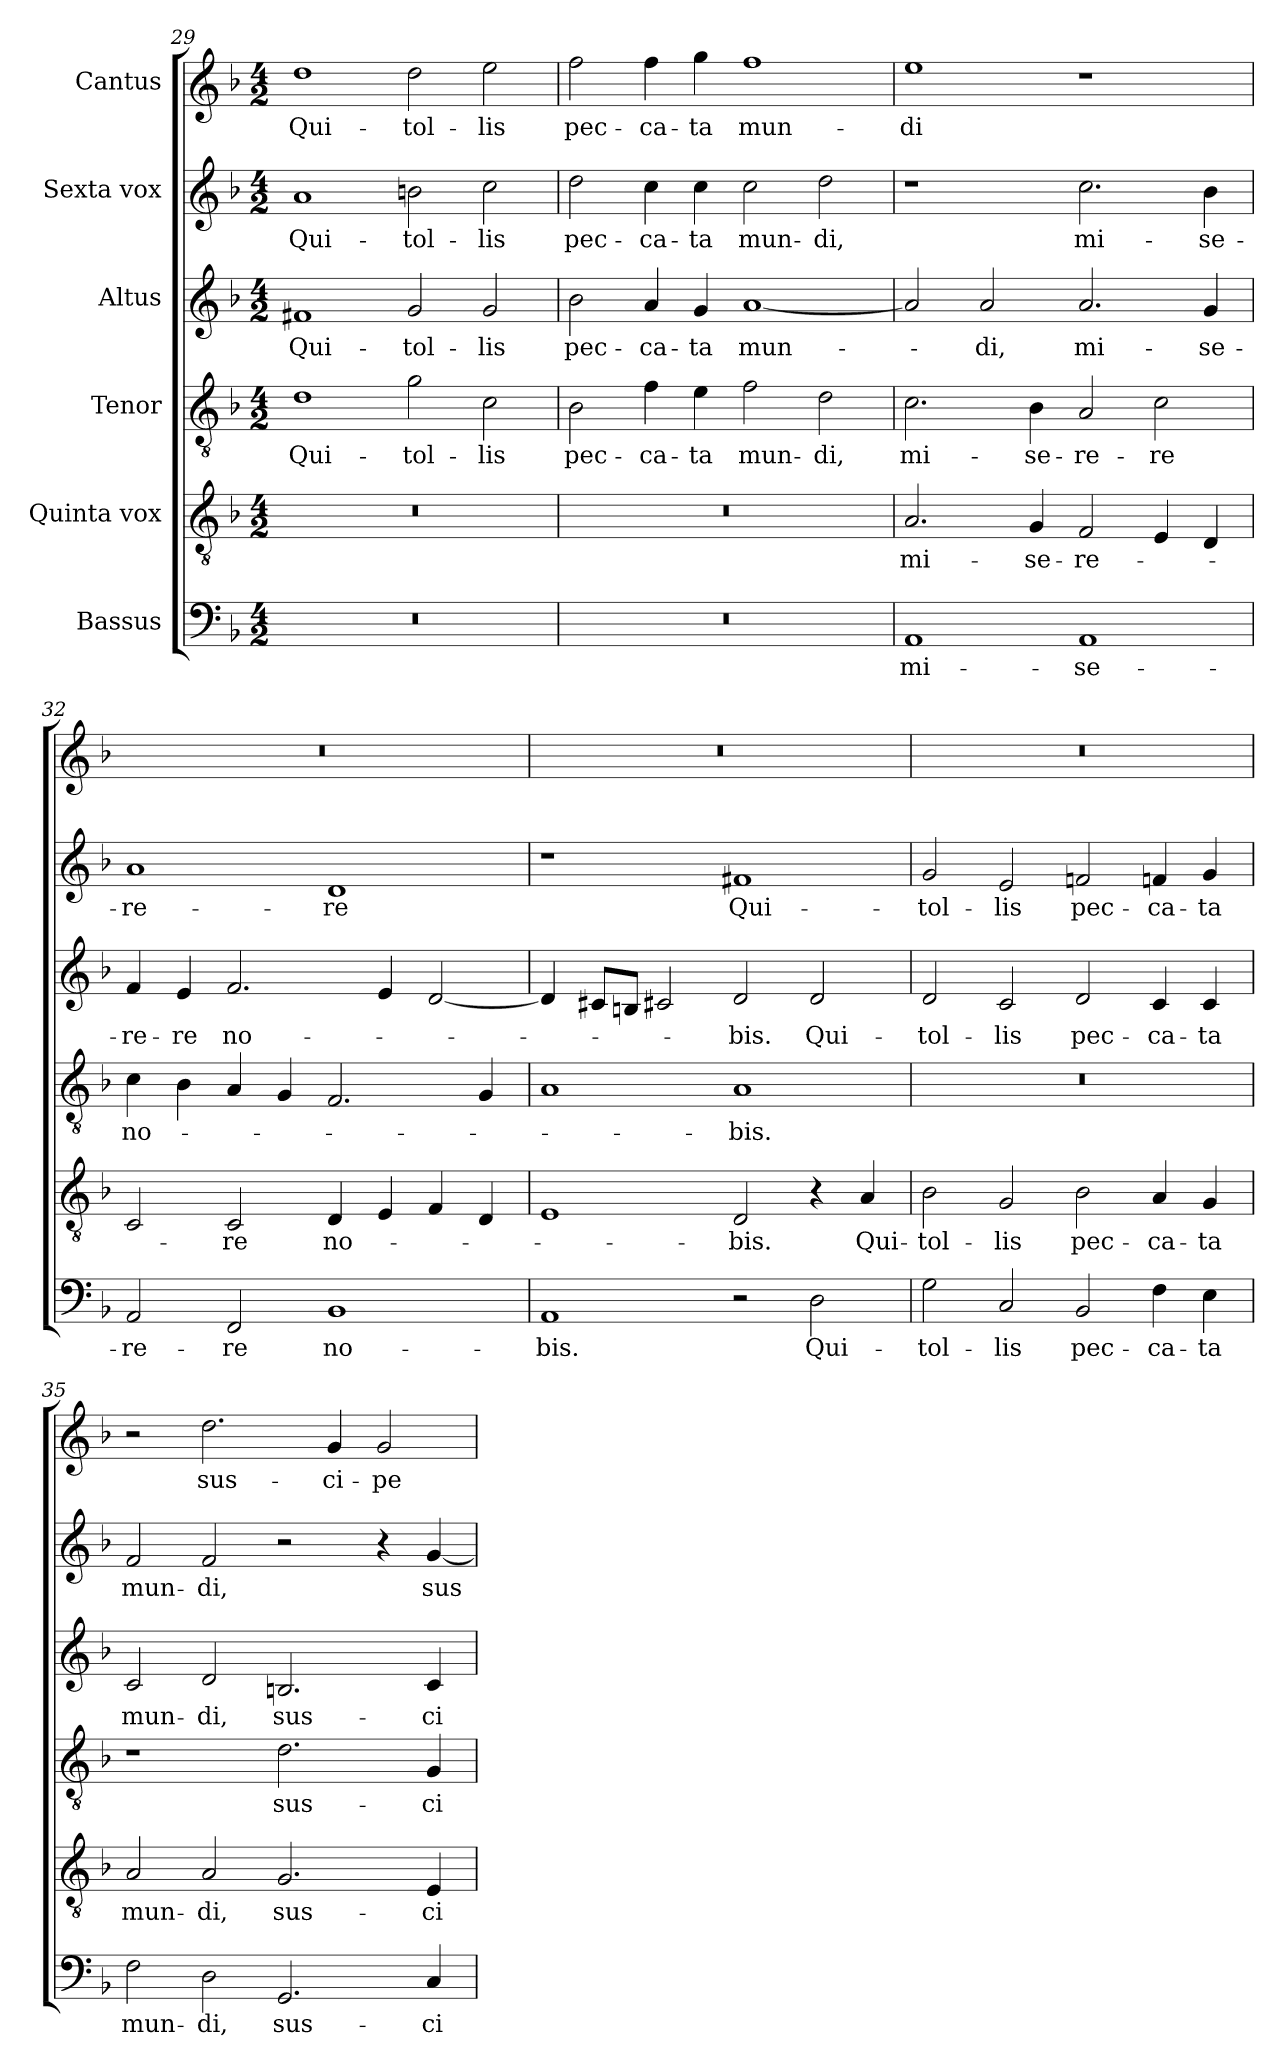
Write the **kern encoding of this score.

**kern	**text	**kern	**text	**kern	**text	**kern	**text	**kern	**text	**kern	**text
*part6	*part6	*part5	*part5	*part4	*part4	*part3	*part3	*part2	*part2	*part1	*part1
*staff6	*staff6	*staff5	*staff5	*staff4	*staff4	*staff3	*staff3	*staff2	*staff2	*staff1	*staff1
*I"Bassus	*	*I"Quinta vox	*	*I"Tenor	*	*I"Altus	*	*I"Sexta vox	*	*I"Cantus	*
*clefF4	*	*clefGv2	*	*clefGv2	*	*clefG2	*	*clefG2	*	*clefG2	*
*k[b-]	*	*k[b-]	*	*k[b-]	*	*k[b-]	*	*k[b-]	*	*k[b-]	*
*M4/2	*	*M4/2	*	*M4/2	*	*M4/2	*	*M4/2	*	*M4/2	*
=29	=29	=29	=29	=29	=29	=29	=29	=29	=29	=29	=29
0r	.	0r	.	1d\	Qui-	1f#X/	Qui-	1a/	Qui-	1dd\	Qui-
.	.	.	.	2g\	tol-	2g/	tol-	2bn\	tol-	2dd\	tol-
.	.	.	.	2c\	-lis	2g/	-lis	2cc\	-lis	2ee\	-lis
=30	=30	=30	=30	=30	=30	=30	=30	=30	=30	=30	=30
0r	.	0r	.	2B-\	pec-	2b-\	pec-	2dd\	pec-	2ff\	pec-
.	.	.	.	4f\	-ca-	4a/	-ca-	4cc\	-ca-	4ff\	-ca-
.	.	.	.	4e\	-ta	4g/	-ta	4cc\	-ta	4gg\	-ta
.	.	.	.	2f\	mun-	[1a/	mun-	2cc\	mun-	1ff\	mun-
.	.	.	.	2d\	-di,	.	.	2dd\	-di,	.	.
=31	=31	=31	=31	=31	=31	=31	=31	=31	=31	=31	=31
1AA/	mi-	2.A/	mi-	2.c\	mi-	2a/]	.	1r	.	1ee\	-di
.	.	.	.	.	.	2a/	-di,	.	.	.	.
.	.	4G/	-se-	4B-\	-se-	.	.	.	.	.	.
1AA/	-se-	2F/	-re-	2A/	-re-	2.a/	mi-	2.cc\	mi-	1r	.
.	.	4E/	.	2c\	-re	.	.	.	.	.	.
.	.	4D/	.	.	.	4g/	-se-	4b-\	-se-	.	.
=32	=32	=32	=32	=32	=32	=32	=32	=32	=32	=32	=32
2AA/	-re-	2C/	.	4c\	no-	4f/	-re-	1a/	-re-	0r	.
.	.	.	.	4B-\	.	4e/	-re	.	.	.	.
2FF/	-re	2C/	-re	4A/	.	2.f/	no-	.	.	.	.
.	.	.	.	4G/	.	.	.	.	.	.	.
1BB-/	no-	4D/	no-	2.F/	.	.	.	1d/	-re	.	.
.	.	4E/	.	.	.	4e/	.	.	.	.	.
.	.	4F/	.	.	.	[2d/	.	.	.	.	.
.	.	4D/	.	4G/	.	.	.	.	.	.	.
=33	=33	=33	=33	=33	=33	=33	=33	=33	=33	=33	=33
1AA/	-bis.	1E/	.	1A/	.	4d/]	.	1r	.	0r	.
.	.	.	.	.	.	8c#X/L	.	.	.	.	.
.	.	.	.	.	.	8Bn/J	.	.	.	.	.
.	.	.	.	.	.	2c#X/	.	.	.	.	.
2r	.	2D/	-bis.	1A/	-bis.	2d/	-bis.	1f#X/	Qui-	.	.
2D\	Qui-	4r	.	.	.	2d/	Qui-	.	.	.	.
.	.	4A/	Qui-	.	.	.	.	.	.	.	.
=34	=34	=34	=34	=34	=34	=34	=34	=34	=34	=34	=34
2G\	tol-	2B-\	tol-	0r	.	2d/	tol-	2g/	tol-	0r	.
2C/	-lis	2G/	-lis	.	.	2c/	-lis	2e/	-lis	.	.
2BB-/	pec-	2B-\	pec-	.	.	2d/	pec-	2fn/	pec-	.	.
4F\	-ca-	4A/	-ca-	.	.	4c/	-ca-	4fn/	-ca-	.	.
4E\	-ta	4G/	-ta	.	.	4c/	-ta	4g/	-ta	.	.
=35	=35	=35	=35	=35	=35	=35	=35	=35	=35	=35	=35
2F\	mun-	2A/	mun-	1r	.	2c/	mun-	2f/	mun-	2r	.
2D\	-di,	2A/	-di,	.	.	2d/	-di,	2f/	-di,	2.dd\	sus-
2.GG/	sus-	2.G/	sus-	2.d\	sus-	2.Bn/	sus-	2r	.	.	.
.	.	.	.	.	.	.	.	.	.	4g/	-ci-
.	.	.	.	.	.	.	.	4r	.	2g/	-pe
4C/	-ci-	4E/	-ci-	4G/	-ci-	4c/	-ci-	[4g/	sus-	.	.
=	=	=	=	=	=	=	=	=	=	=	=
*-	*-	*-	*-	*-	*-	*-	*-	*-	*-	*-	*-
